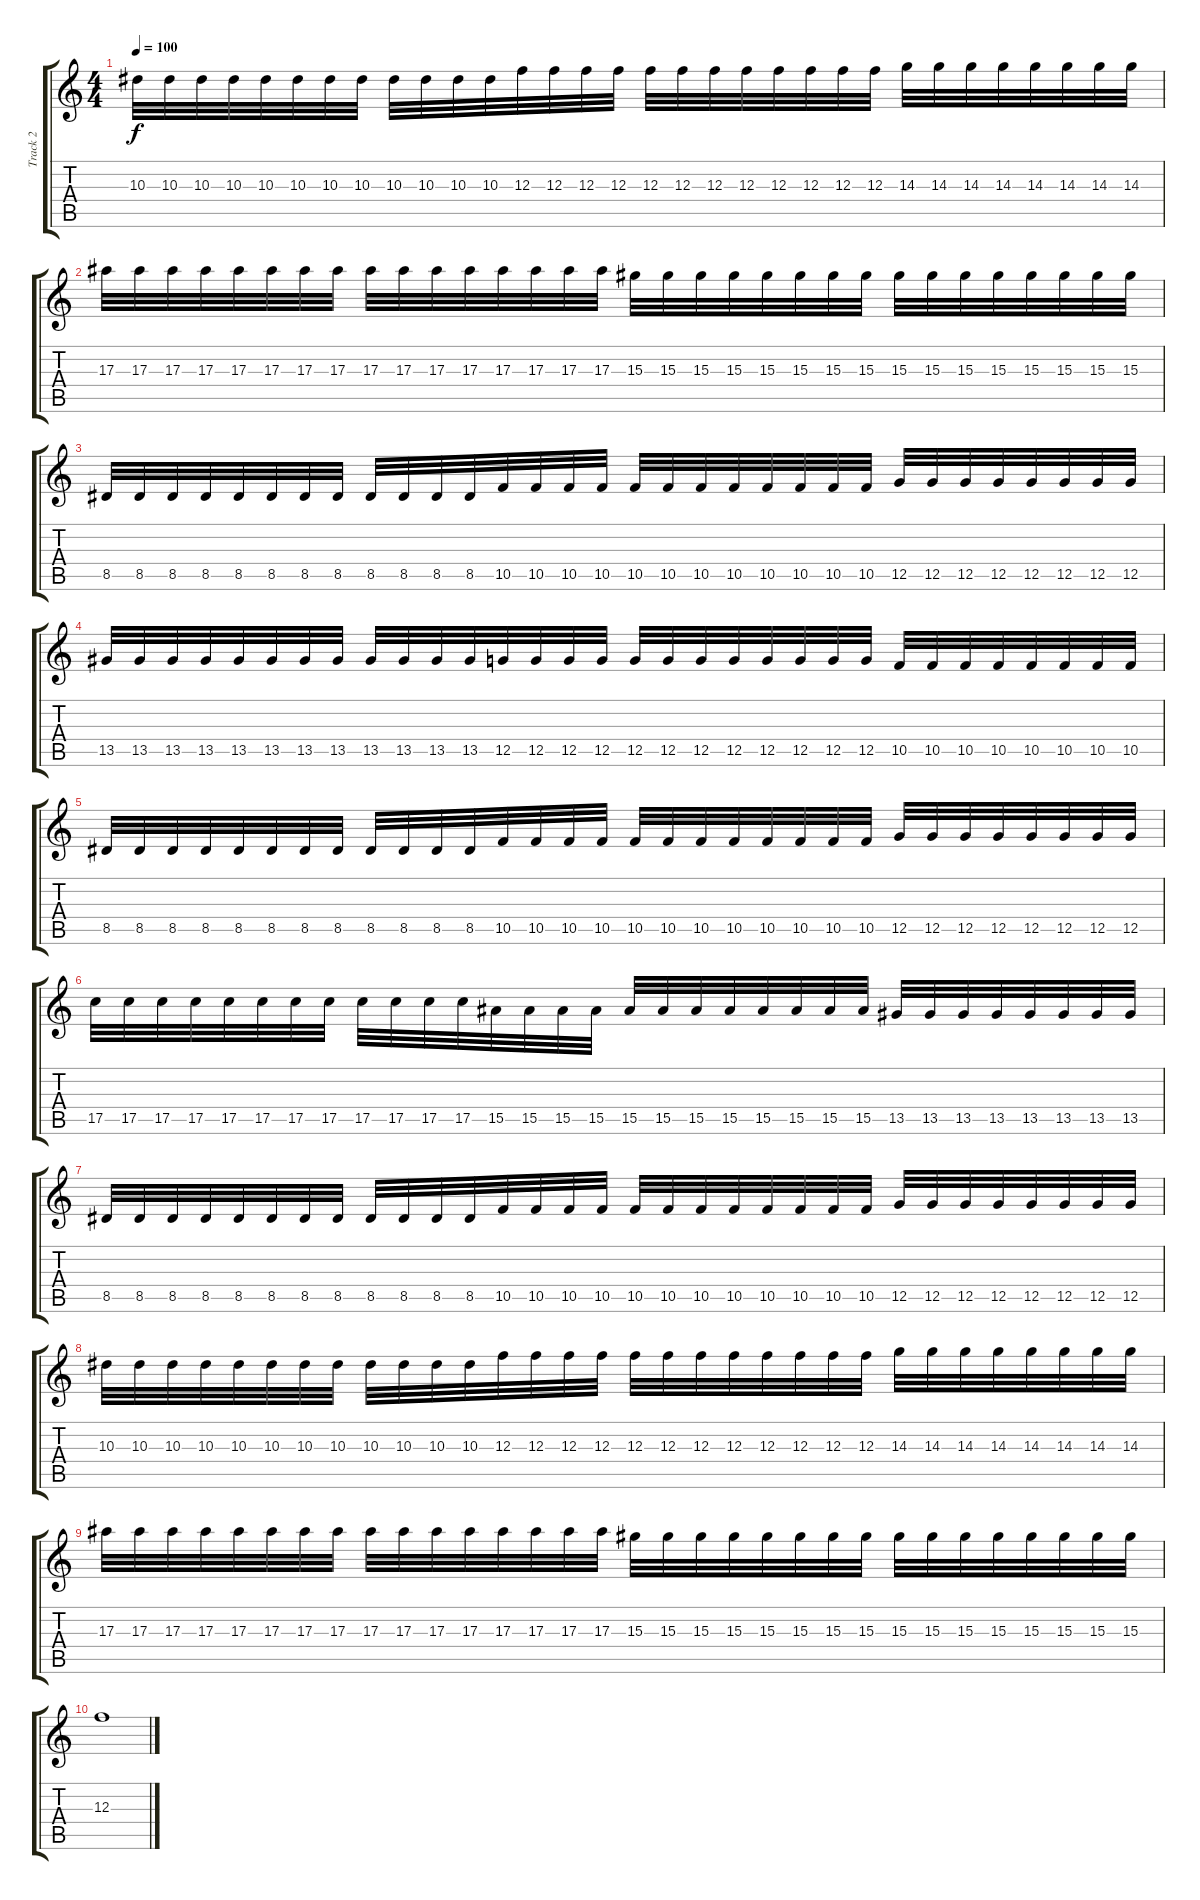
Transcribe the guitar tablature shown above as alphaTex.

\track ("Track 2" "Track 2") {instrument distortionguitar}
\staff {score tabs}
\tuning (D4 A3 F3 C3 G2 C2) {hide}
\ts (4 4)
\tempo 100
\clef g2
\ks c
10.3.32{dy f} 10.3.32 10.3.32 10.3.32 10.3.32 10.3.32 10.3.32 10.3.32 10.3.32 10.3.32 10.3.32 10.3.32 12.3.32 12.3.32 12.3.32 12.3.32 12.3.32 12.3.32 12.3.32 12.3.32 12.3.32 12.3.32 12.3.32 12.3.32 14.3.32 14.3.32 14.3.32 14.3.32 14.3.32 14.3.32 14.3.32 14.3.32 |
17.3.32 17.3.32 17.3.32 17.3.32 17.3.32 17.3.32 17.3.32 17.3.32 17.3.32 17.3.32 17.3.32 17.3.32 17.3.32 17.3.32 17.3.32 17.3.32 15.3.32 15.3.32 15.3.32 15.3.32 15.3.32 15.3.32 15.3.32 15.3.32 15.3.32 15.3.32 15.3.32 15.3.32 15.3.32 15.3.32 15.3.32 15.3.32 |
8.5.32 8.5.32 8.5.32 8.5.32 8.5.32 8.5.32 8.5.32 8.5.32 8.5.32 8.5.32 8.5.32 8.5.32 10.5.32 10.5.32 10.5.32 10.5.32 10.5.32 10.5.32 10.5.32 10.5.32 10.5.32 10.5.32 10.5.32 10.5.32 12.5.32 12.5.32 12.5.32 12.5.32 12.5.32 12.5.32 12.5.32 12.5.32 |
13.5.32 13.5.32 13.5.32 13.5.32 13.5.32 13.5.32 13.5.32 13.5.32 13.5.32 13.5.32 13.5.32 13.5.32 12.5.32 12.5.32 12.5.32 12.5.32 12.5.32 12.5.32 12.5.32 12.5.32 12.5.32 12.5.32 12.5.32 12.5.32 10.5.32 10.5.32 10.5.32 10.5.32 10.5.32 10.5.32 10.5.32 10.5.32 |
8.5.32 8.5.32 8.5.32 8.5.32 8.5.32 8.5.32 8.5.32 8.5.32 8.5.32 8.5.32 8.5.32 8.5.32 10.5.32 10.5.32 10.5.32 10.5.32 10.5.32 10.5.32 10.5.32 10.5.32 10.5.32 10.5.32 10.5.32 10.5.32 12.5.32 12.5.32 12.5.32 12.5.32 12.5.32 12.5.32 12.5.32 12.5.32 |
17.5.32 17.5.32 17.5.32 17.5.32 17.5.32 17.5.32 17.5.32 17.5.32 17.5.32 17.5.32 17.5.32 17.5.32 15.5.32 15.5.32 15.5.32 15.5.32 15.5.32 15.5.32 15.5.32 15.5.32 15.5.32 15.5.32 15.5.32 15.5.32 13.5.32 13.5.32 13.5.32 13.5.32 13.5.32 13.5.32 13.5.32 13.5.32 |
8.5.32 8.5.32 8.5.32 8.5.32 8.5.32 8.5.32 8.5.32 8.5.32 8.5.32 8.5.32 8.5.32 8.5.32 10.5.32 10.5.32 10.5.32 10.5.32 10.5.32 10.5.32 10.5.32 10.5.32 10.5.32 10.5.32 10.5.32 10.5.32 12.5.32 12.5.32 12.5.32 12.5.32 12.5.32 12.5.32 12.5.32 12.5.32 |
10.3.32 10.3.32 10.3.32 10.3.32 10.3.32 10.3.32 10.3.32 10.3.32 10.3.32 10.3.32 10.3.32 10.3.32 12.3.32 12.3.32 12.3.32 12.3.32 12.3.32 12.3.32 12.3.32 12.3.32 12.3.32 12.3.32 12.3.32 12.3.32 14.3.32 14.3.32 14.3.32 14.3.32 14.3.32 14.3.32 14.3.32 14.3.32 |
17.3.32 17.3.32 17.3.32 17.3.32 17.3.32 17.3.32 17.3.32 17.3.32 17.3.32 17.3.32 17.3.32 17.3.32 17.3.32 17.3.32 17.3.32 17.3.32 15.3.32 15.3.32 15.3.32 15.3.32 15.3.32 15.3.32 15.3.32 15.3.32 15.3.32 15.3.32 15.3.32 15.3.32 15.3.32 15.3.32 15.3.32 15.3.32 |
12.3.1
